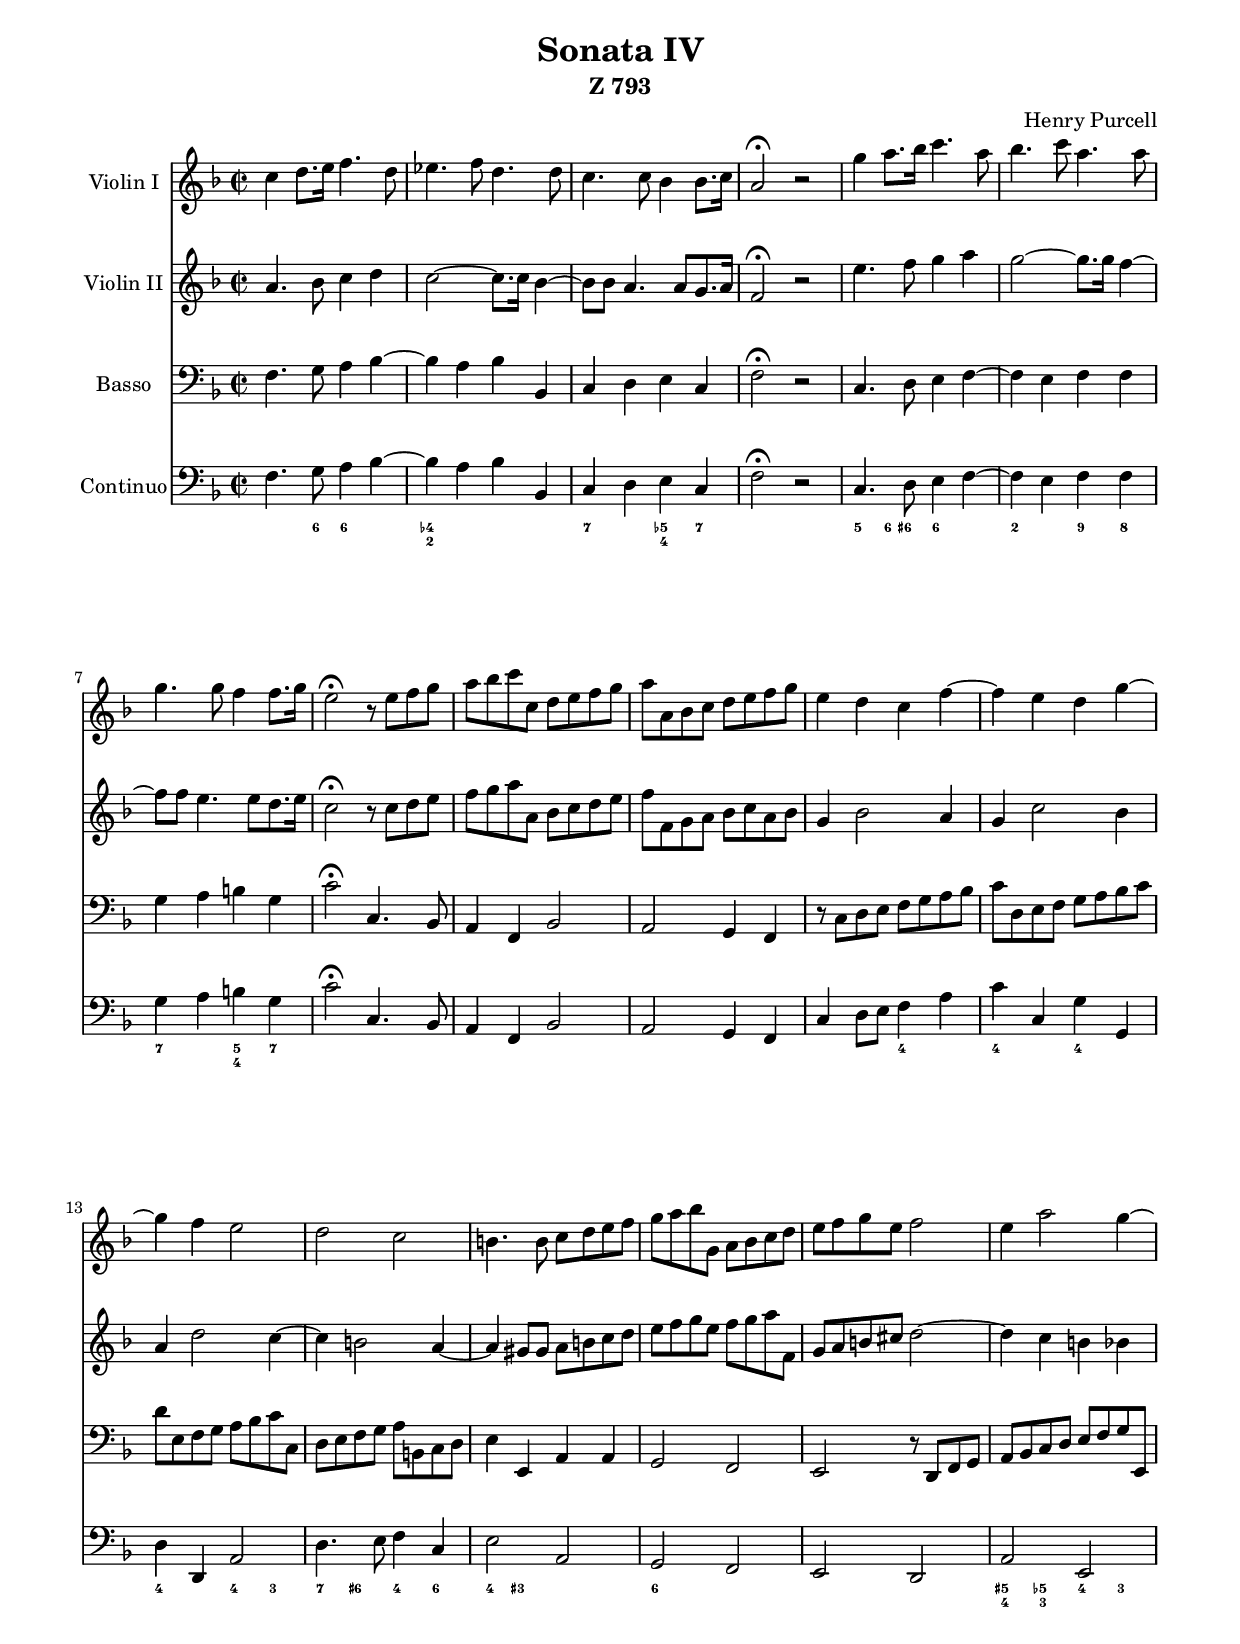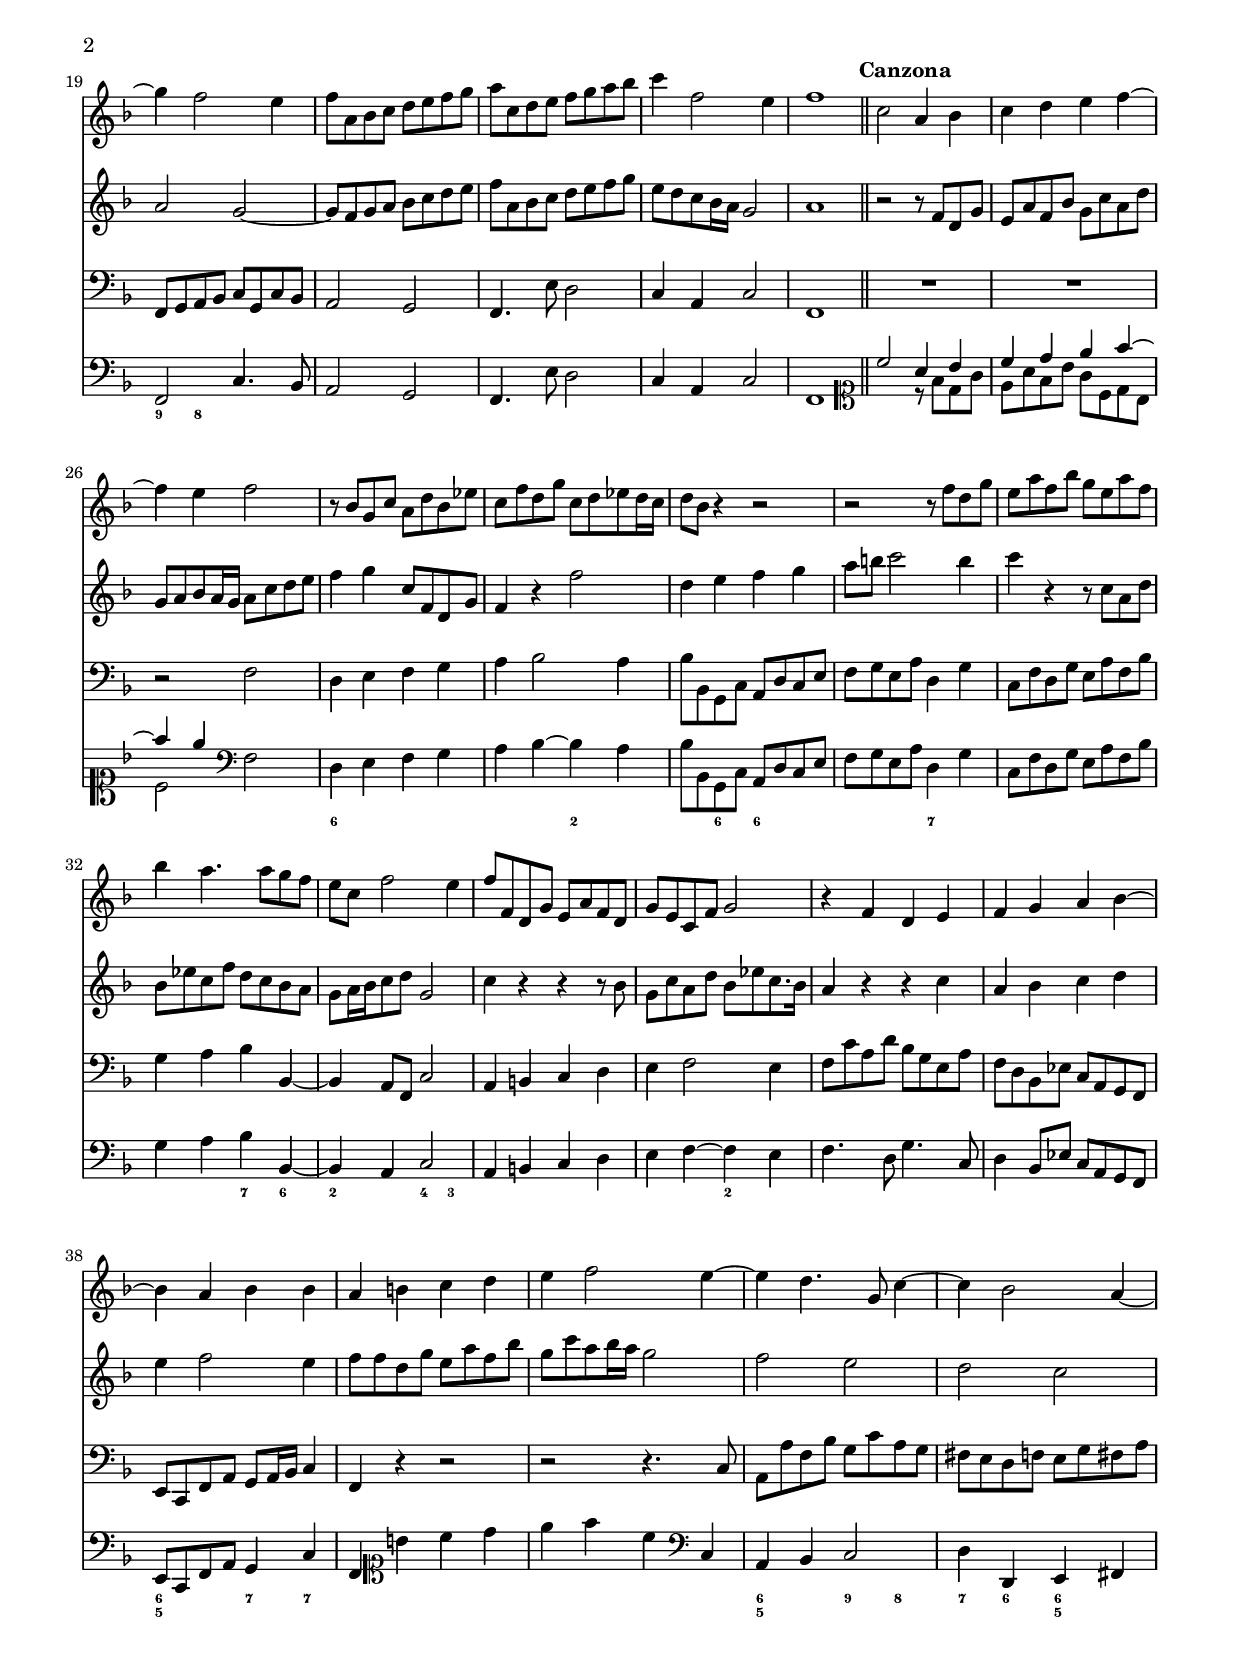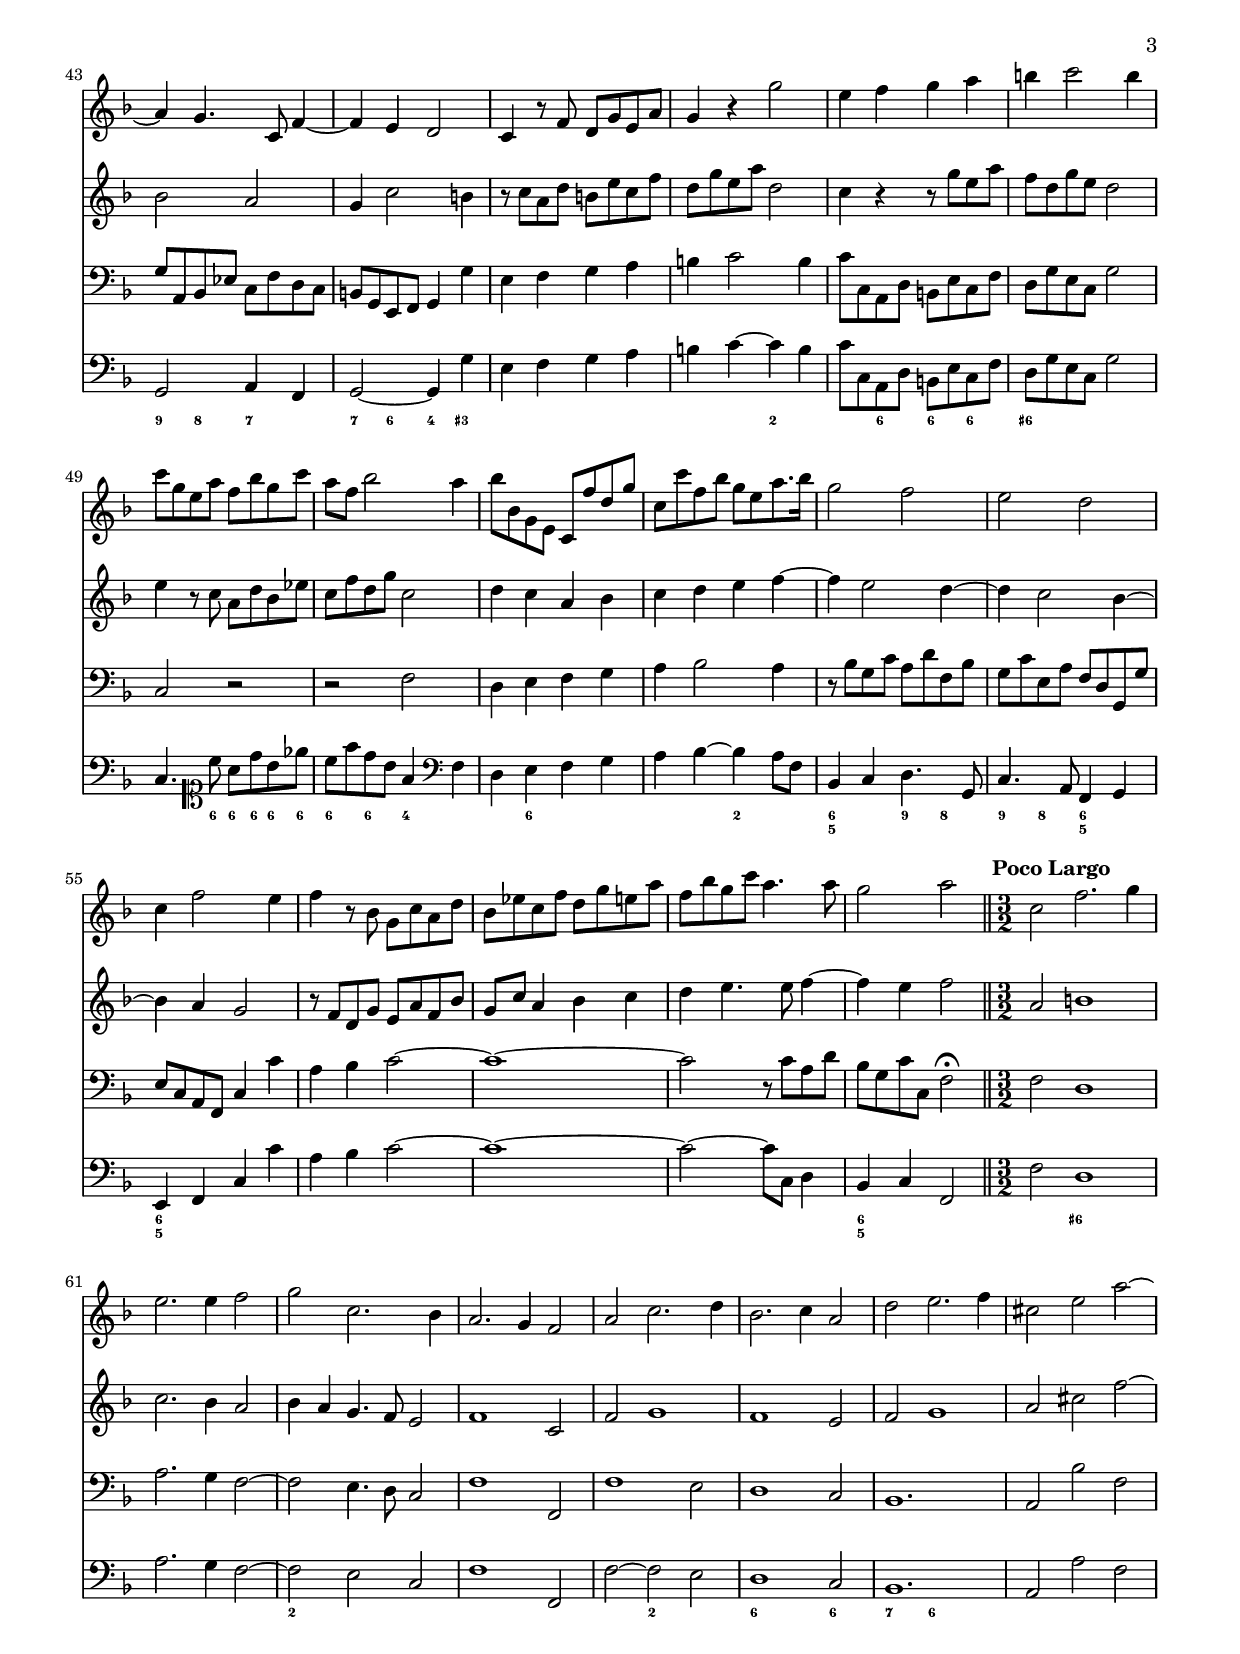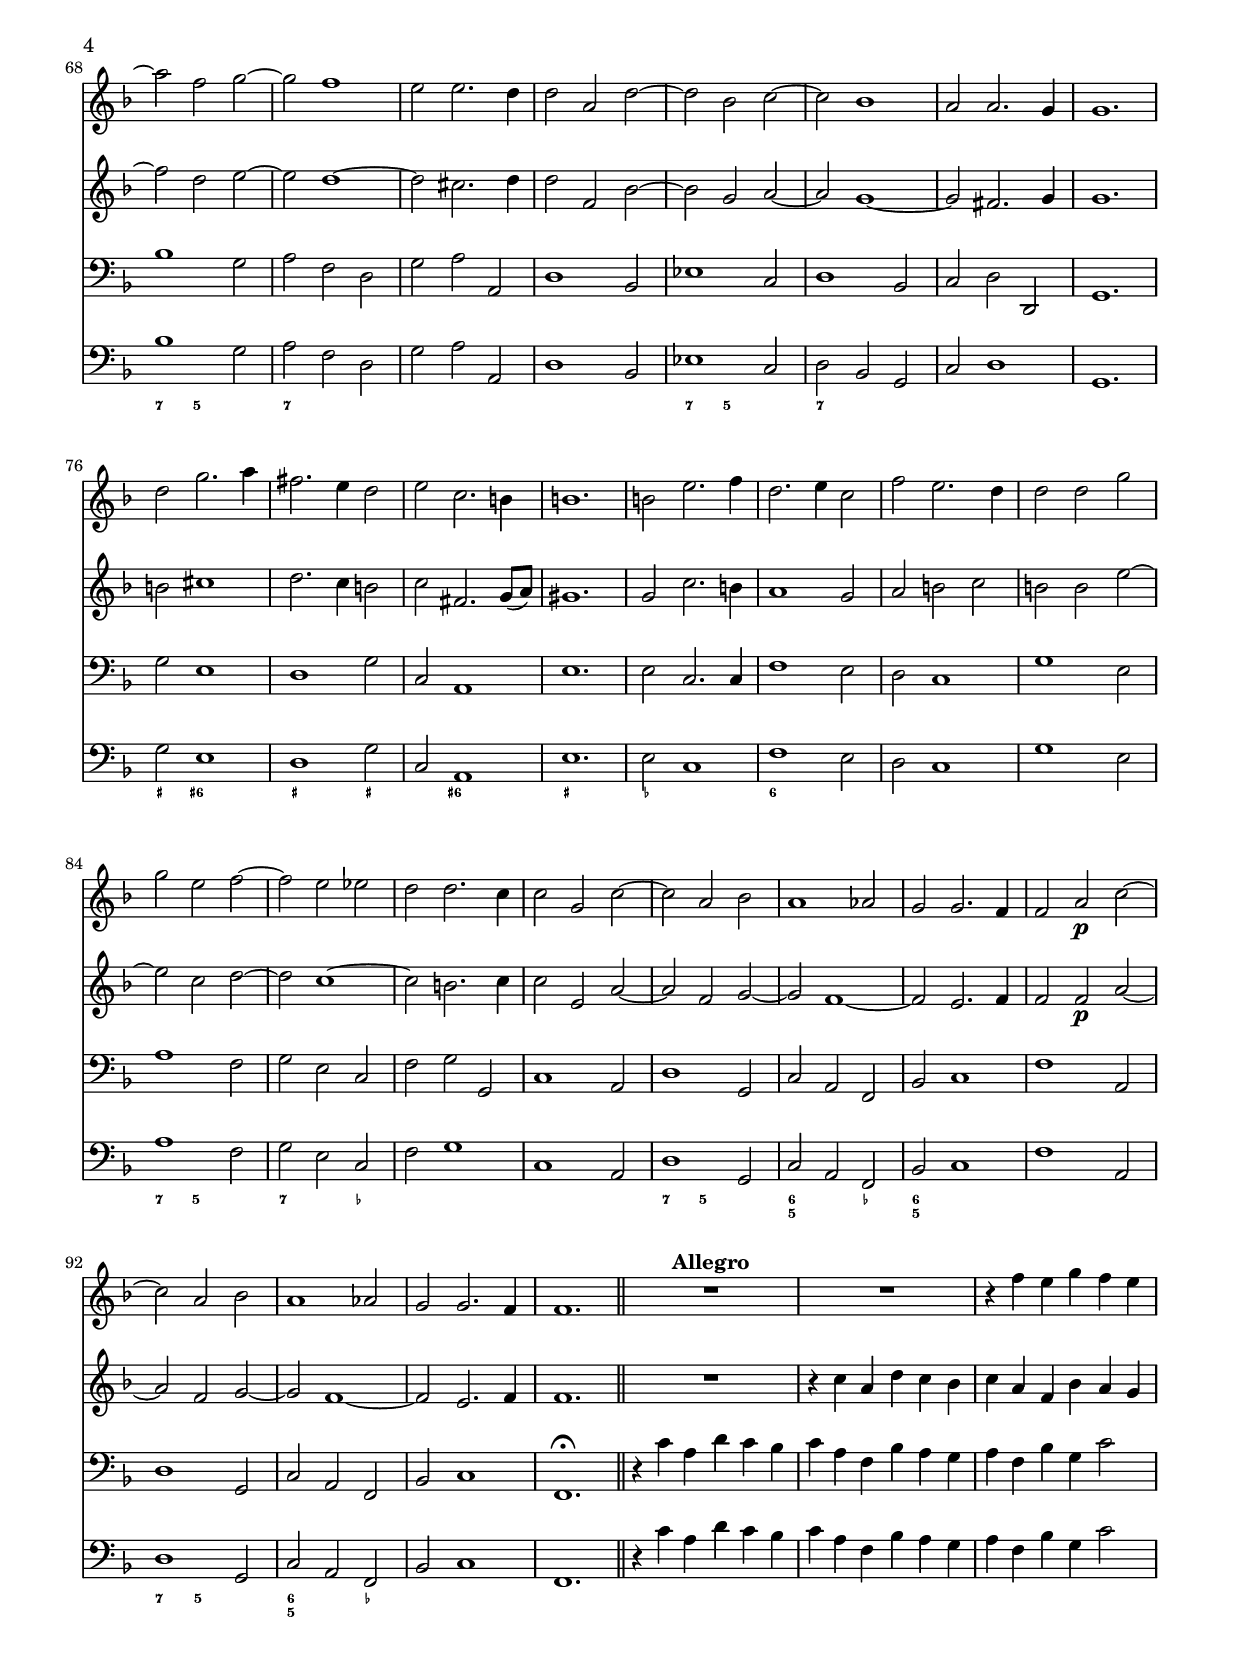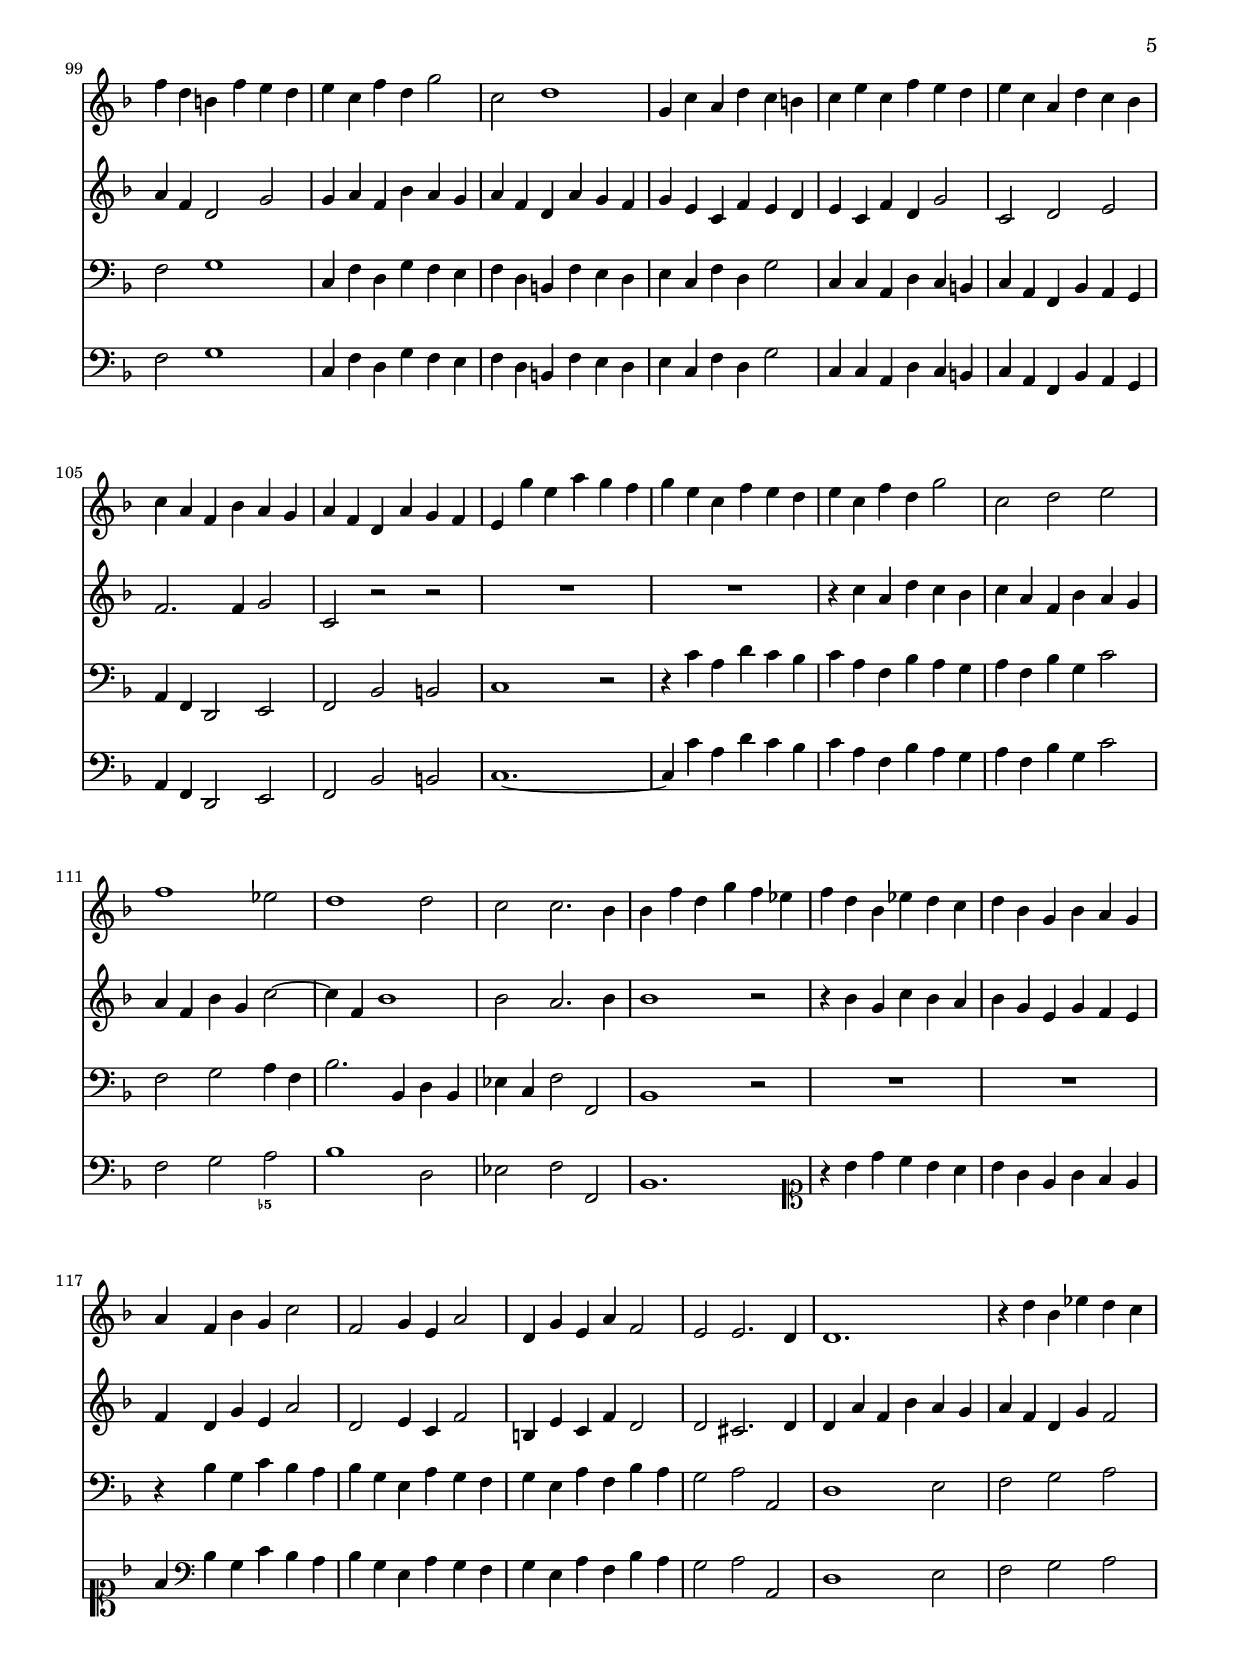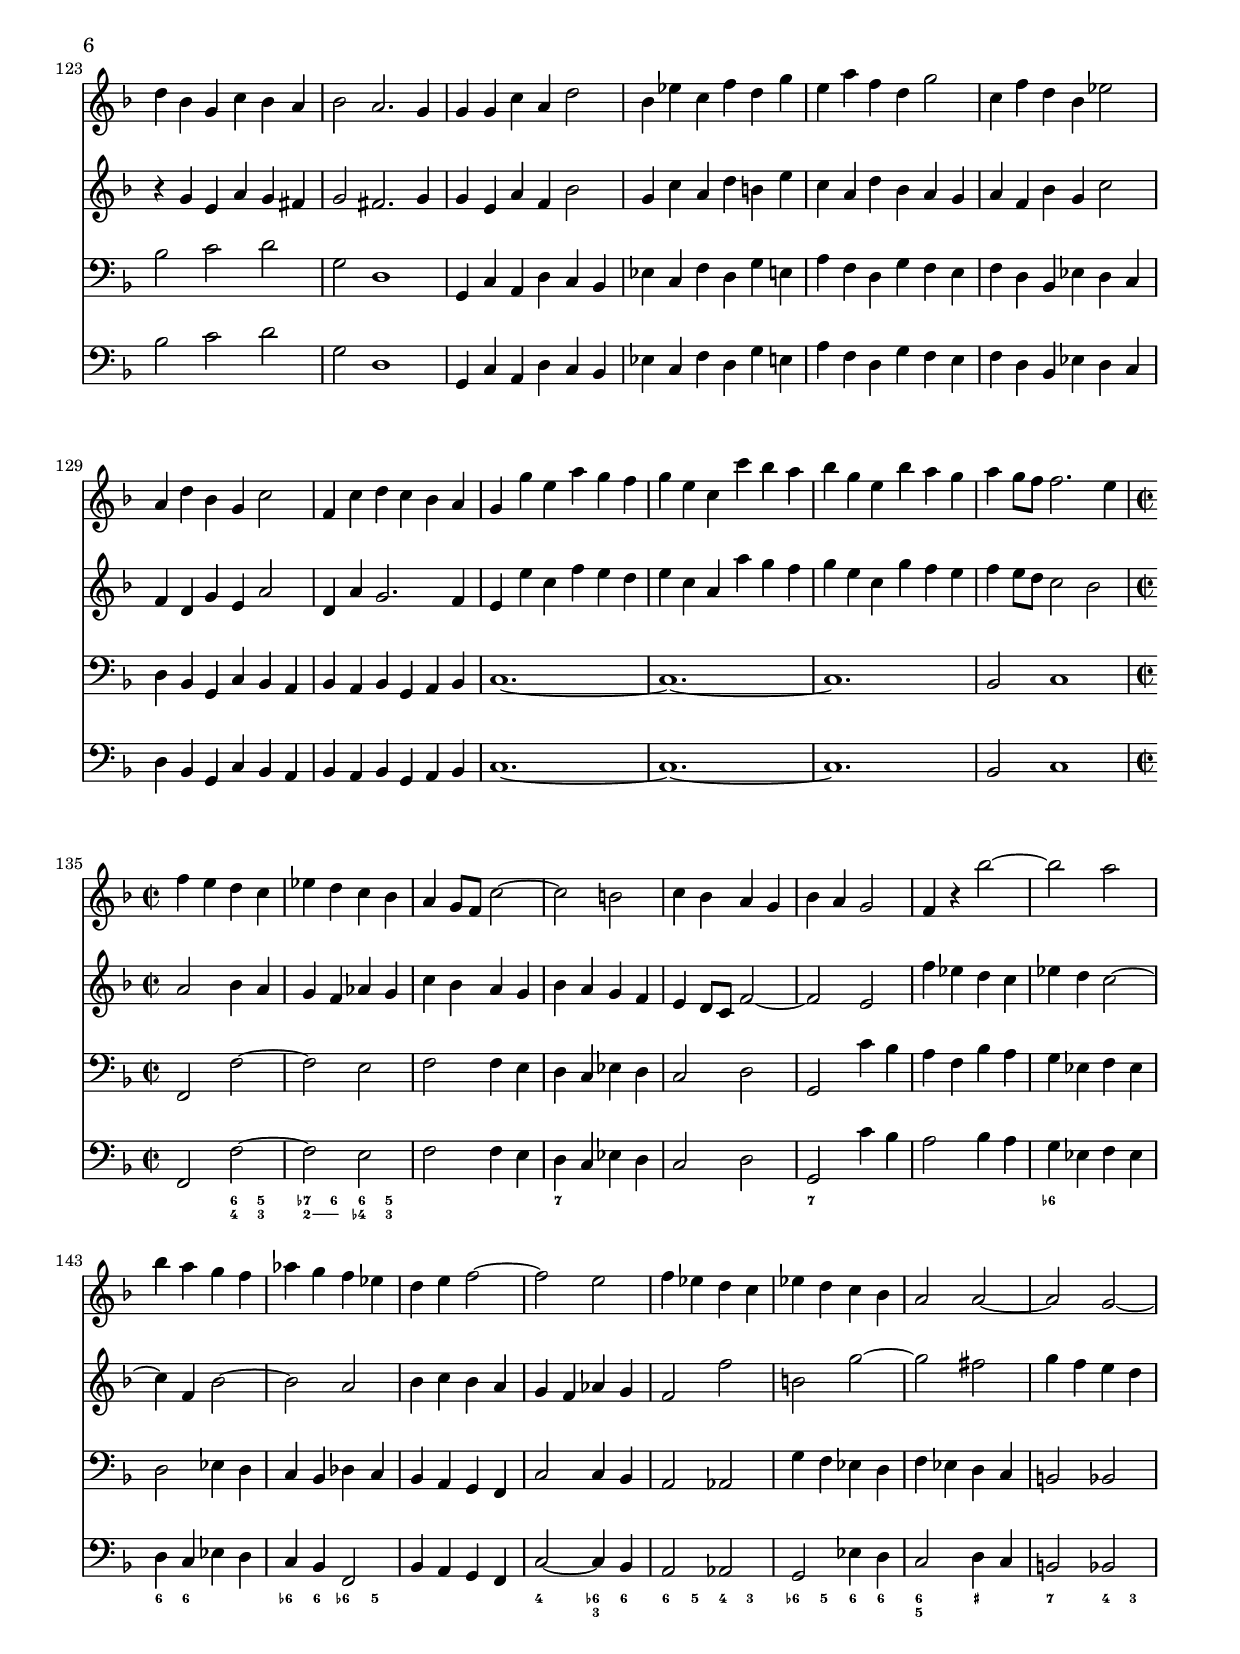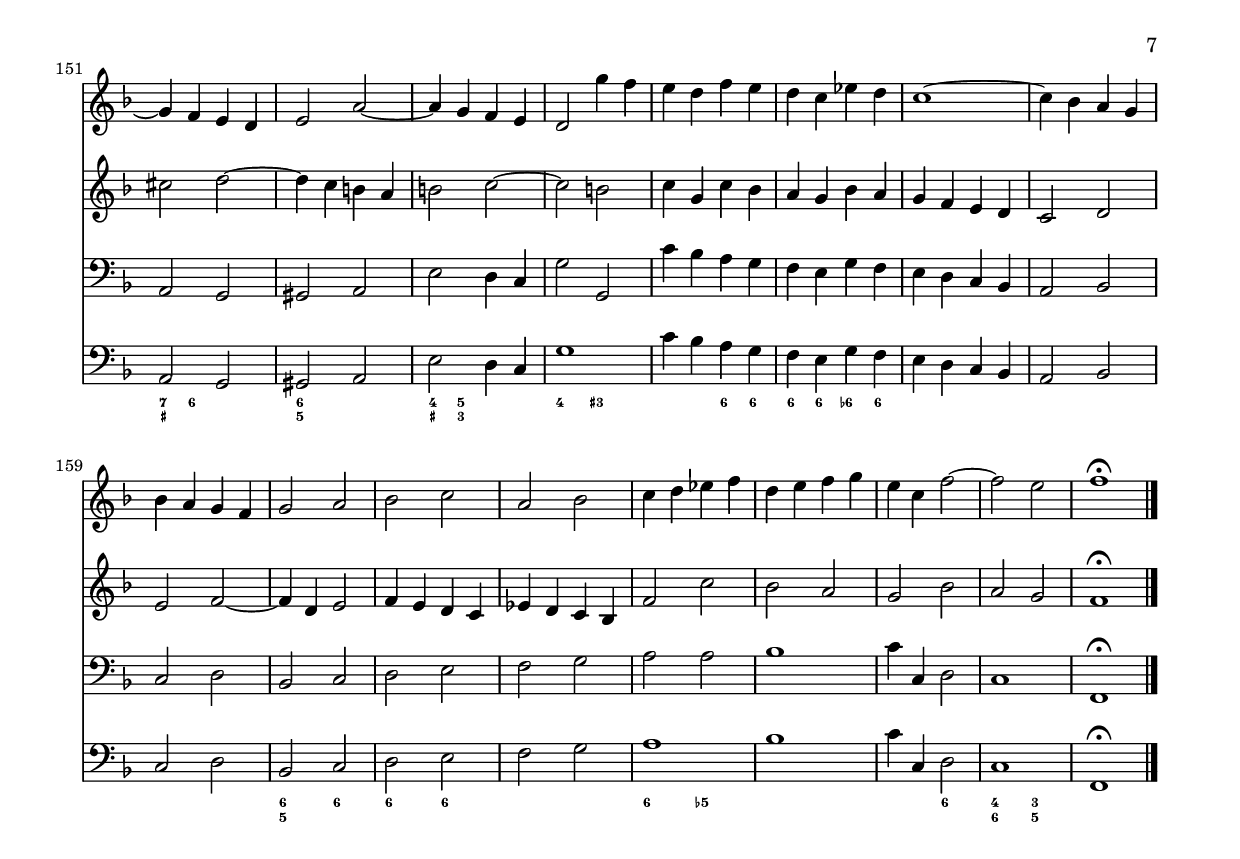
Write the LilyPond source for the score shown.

\version "2.18.2"

#(set-global-staff-size 18)

\paper {
	% a4 optimized
	left-margin   = 40\pt
	right-margin  = 40\pt
	top-margin    = 40\pt
	bottom-margin = 40\pt
	system-system-spacing #'minimum-distance = #14
}

% ugly alignment details here - a4 version
alleg = \markup { \halign #0 \bold Allegro }
canz  = \markup { \raise #1.6 { \halign #-0.6 \bold Canzona } }
plarg = \markup { \raise #1.5 { \halign #0.5 \bold { Poco Largo } } }

vlone = \relative c'' {
	\clef treble \key f \major \time 2/2
	c4 d8. e16 f4. d8
	es4. f8 d4. d8
	c4. c8 bes4 bes8. c16
	a2\fermata r                    % m 4
	g'4 a8. bes16 c4. a8
	bes4. c8 a4. a8
	g4. g8 f4 f8. g16
	e2\fermata r8 e f g             % m 8
	a bes c c, d e f g
	a a, bes c d e f g
	e4 d c f ~
	f e d g ~                       % m 12
	g f e2
	d c
	b4. b8 c d e f
	g a bes g, a bes c d            % m 16
	e f g e f2
	e4 a2 g4 ~
	g f2 e4
	f8 a, bes c d e f g             % m 20
	a c, d e f g a bes
	c4 f,2 e4
	f1 \bar "||"

	c2^\canz a4 bes                 % m 24
	c d e f ~
	f e f2
	r8 bes, g c a d bes es
	c f d g c, d es d16 c           % m 28
	d8 bes r4 r2
	r2 r8 f'8 d g
	e a f bes g e a f
	bes4 a4. a8 g f                 % m 32
	e c f2 e4
	f8 f, d g e a f d
	g e c f g2
	r4 f d e                        % m 36
	f g a bes ~
	bes a bes bes
	a b c d
	e f2 e4 ~                       % m 40
	e d4. g,8 c4 ~
	c bes2 a4 ~
	a g4. c,8 f4 ~
	f e d2                          % m 44
	c4 r8 f d g e a
	g4 r g'2
	e4 f g a
	b c2 b4                         % m 48
	c8 g e a f bes g c
	a f bes2 a4
	bes8 bes, g e c f' d g
	c, c' f, bes g e a8. bes16      % m 52
	g2 f
	e d
	c4 f2 e4
	f r8 bes, g c a d               % m 56
	bes es c f d g e a
	f bes g c a4. a8
	g2 a \bar "||"

	\time 3/2
	c,2^\plarg f2. g4               % m 60
	e2. e4 f2
	g2 c,2. bes4
	a2. g4 f2
	a c2. d4                        % m 64
	bes2. c4 a2
	d e2. f4
	cis2 e a ~
	a f g ~                         % m 68
	g f1
	e2 e2. d4
	d2 a d ~
	d bes c ~                       % m 72
	c bes1
	a2 a2. g4
	g1.
	d'2 g2. a4                      % m 76
	fis2. e4 d2
	e c2. b4
	b1.
	b2 e2. f4                       % m 80
	d2. e4 c2
	f2 e2. d4
	d2 d g
	g e f ~                         % m 84
	f e es
	d d2. c4
	c2 g c ~
	c a bes                         % m 88
	a1 aes2
	g g2. f4
	f2 a\p c ~
	c a bes                         % m 92
	a1 aes2
	g g2. f4
	f1. \bar "||"

	R1.^\alleg                      % m 96
	R1.
	r4 f' e g f e
	f d b f' e d
	e c f d g2                      % m 100
	c, d1
	g,4 c a d c b
	c e c f e d
	e c a d c bes                   % m 104
	c a f bes a g
	a f d a' g f
	e g' e a g f
	g e c f e d                     % m 108
	e c f d g2
	c, d e
	f1 es2
	d1 d2                           % m 112
	c c2. bes4
	bes f' d g f es
	f d bes es d c
	d bes g bes a g                 % m 116
	a f bes g c2
	f, g4 e a2
	d,4 g e a f2
	e e2. d4                        % m 120
	d1.
	r4 d' bes es d c
	d bes g c bes a
	bes2 a2. g4                     % m 124
	g g c a d2
	bes4 es c f d g
	e a f d g2
	c,4 f d bes es2                 % m 128
	a,4 d bes g c2
	f,4 c' d c bes a
	g g' e a g f
	g e c c' bes a                  % m 132
	bes g e bes' a g
	a g8 f f2. e4

	\time 2/2 f e d c
	es d c bes                      % m 136
	a g8 f c'2 ~
	c b
	c4 bes a g
	bes a g2                        % m 140
	f4 r bes'2 ~
	bes a
	bes4 a g f
	aes g f es                      % m 144
	d e f2 ~
	f e
	f4 es d c
	es d c bes                      % m 148
	a2 a ~
	a g ~
	g4 f e d
	e2 a ~                          % m 152
	a4 g f e
	d2 g'4 f
	e d f e
	d c es d                        % m 156
	c1 ~
	c4 bes a g
	bes a g f
	g2 a                            % m 160
	bes c
	a bes
	c4 d es f
	d e f g                         % m 164
	e c f2 ~
	f e
	f1\fermata \bar "|."
}

vltwo = \relative c'' {
	\clef treble \key f \major \time 2/2
	a4. bes8 c4 d
	c2 ~ c8. c16 bes4 ~
	bes8 bes a4. a8 g8. a16
	f2\fermata r                    % m 4
	e'4. f8 g4 a
	g2 ~ g8. g16 f4 ~
	f8 f e4. e8 d8. e16
	c2\fermata r8 c d e            % m 8
	f g a a, bes c d e
	f f, g a bes c a bes
	g4 bes2 a4
	g c2 bes4                       % m 12
	a d2 c4 ~
	c b2 a4 ~
	a gis8 gis a b c d
	e f g e f g a f,                % m 16
	g a b cis d2 ~
	d4 c b bes
	a2 g ~
	g8 f g a bes c d e              % m 20
	f a, bes c d e f g
	e d c bes16 a g2
	a1 \bar "||"

	r2 r8 f d g         % canzona     m 24
	e a f bes g c a d
	g, a bes a16 g a8 c d e
	f4 g c,8 f, d g
	f4 r f'2                        % m 28
	d4 e f g
	a8 b c2 b4
	c r r8 c,8 a d
	bes es c f d c bes a            % m 32
	g a16 bes c8 d g,2
	c4 r r r8 bes
	g c a d bes es c8. bes16
	a4 r r c                        % m 36
	a bes c d
	e f2 e4
	f8 f d g e a f bes
	g c a bes16 a g2                % m 40
	f e
	d c
	bes a
	g4 c2 b4                        % m 44
	r8 c a d b e c f
	d g e a d,2
	c4 r r8 g' e a
	f d g e d2                      % m 48
	e4 r8 c a d bes es
	c f d g c,2
	d4 c a bes
	c d e f ~                       % m 52
	f e2 d4 ~
	d c2 bes4 ~
	bes a g2
	r8 f d g e a f bes              % m 56
	g c a4 bes c
	d e4. e8 f4 ~
	f e f2 \bar "||"

	\time 3/2 a,2 b1    % largo       m 60
	c2. bes4 a2
	bes4 a g4. f8 e2
	f1 c2
	f g1                            % m 64
	f e2
	f g1
	a2 cis f ~
	f d e ~                         % m 68
	e d1 ~
	d2 cis2. d4
	d2 f, bes ~
	bes g a ~                       % m 72
	a g1 ~
	g2 fis2. g4
	g1.
	b2 cis1                         % m 76
	d2. c4 b2
	c fis,2. g8( a)
	gis1.
	g2 c2. b4                       % m 80
	a1 g2
	a b c
	b b e ~
	e c d ~                         % m 84
	d c1 ~
	c2 b2. c4
	c2 e, a ~
	a f g ~                         % m 88
	g f1 ~
	f2 e2. f4
	f2 f\p a ~
	a f g ~                         % m 92
	g f1 ~
	f2 e2. f4
	f1. \bar "||"    % repeat?

	R1.        % allegro              m 96
	r4 c' a d c bes
	c a f bes a g
	a f d2 g
	g4 a f bes a g                  % m 100
	a f d a' g f
	g e c f e d
	e c f d g2
	c, d e                          % m 104
	f2. f4 g2
	c, r r
	R1.*2                           % m 108
	r4 c' a d c bes
	c a f bes a g
	a f bes g c2 ~
	c4 f, bes1                      % m 112
	bes2 a2. bes4
	bes1 r2
	r4 bes g c bes a
	bes g e g f e                   % m 116
	f d g e a2
	d, e4 c f2
	b,4 e c f d2
	d cis2. d4                      % m 120
	d a' f bes a g
	a f d g f2
	r4 g e a g fis
	g2 fis2. g4                     % m 124
	g e a f bes2
	g4 c a d b e
	c a d bes a g
	a f bes g c2                    % m 128
	f,4 d g e a2
	d,4 a' g2. f4
	e e' c f e d
	e c a a' g f                    % m 132
	g e c g' f e
	f e8 d c2 bes

	\time 2/2 a bes4 a
	g f aes g                       % m 136
	c bes a g
	bes a g f
	e d8 c f2 ~
	f e                             % m 140
	f'4 es d c
	es d c2 ~
	c4 f, bes2 ~
	bes a                           % m 148
	bes4 c bes a
	g f aes g
	f2 f'
	b, g' ~                         % m 152
	g fis
	g4 f e d
	cis2 d ~
	d4 c b a                        % m 156
	b2 c ~
	c b
	c4 g c bes
	a g bes a                       % m 160
	g f e d
	c2 d
	e f ~
	f4 d e2                         % m 164
	f4 e d c
	es d c bes
	f'2 c'
	bes a                           % m 168
	g bes
	a g
	f1\fermata \bar "|."
}

basso = \relative c {
	\clef bass \key f \major \time 2/2
	f4. g8 a4 bes ~
	bes a bes bes,
	c d e c
	f2\fermata r                    % m 4
	c4. d8 e4 f ~
	f e f f
	g a b g
	c2\fermata c,4. bes8            % m 8
	a4 f bes2
	a g4 f
	r8 c' d e f g a bes
	c d, e f g a bes c              % m 12
	d e, f g a bes c c,
	d e f g a b, c d
	e4 e, a a
	g2 f                            % m 16
	e r8 d f g
	a bes c d e f g e,
	f g a bes c g c bes
	a2 g                            % m 20
	f4. e'8 d2
	c4 a c2
	f,1 \bar "||"

	R1           % canzona          % m 24
	R1
	r2 f'
	d4 e f g
	a bes2 a4
	bes8 bes, g c a d c e           % m 28
	f g e a d,4 g
	c,8 f d g e a f bes
	g4 a bes bes, ~
	bes a8 f c'2                    % m 32
	a4 b c d
	e f2 e4
	f8 c' a d bes g e a
	f d bes es c a g f              % m 36
	e c f a g a16 bes c4
	f, r r2
	r2 r4. c'8
	a a' f bes g c a g              % m 40
	fis e d f e g fis a
	g a, bes es c f d c
	b g e f g4 g'
	e f g a                         % m 44
	b c2 b4
	c8 c, a d b e c f
	d g e c g'2
	c, r                            % m 48
	r f
	d4 e f g
	a bes2 a4
	r8 bes g c a d f, bes           % m 52
	g c e, a f d g, g'
	e c a f c'4 c'
	a bes c2 ~
	c1 ~                            % m 56
	c2 r8 c a d
	bes g c c, f2\fermata \bar "||"

	\time 3/2    % poco largo
	f2 d1
	a'2. g4 f2 ~                    % m 60
	f e4. d8 c2
	f1 f,2
	f'1 e2
	d1 c2                           % m 64
	bes1.
	a2 bes' f
	bes1 g2
	a f d                           % m 68
	g a a,
	d1 bes2
	es1 c2
	d1 bes2                         % m 72
	c2 d d,
	g1.
	g'2 e1
	d g2                            % m 76
	c, a1
	e'1.
	e2 c2. c4
	f1 e2                           % m 80
	d2 c1
	g' e2
	a1 f2
	g e c                           % m 84
	f g g,
	c1 a2
	d1 g,2
	c a f                           % m 88
	bes c1
	f1 a,2
	d1 g,2
	c a f                           % m 92
	bes c1
	f,1.\fermata \bar "||"

	r4 c'' a d c bes     % allegro
	c a f bes a g                   % m 96
	a f bes g c2
	f, g1
	c,4 f d g f e
	f d b f' e d                    % m 100
	e c f d g2
	c,4 c a d c b
	c a f bes a g
	a f d2 e                        % m 104
	f bes b
	c1 r2
	r4 c' a d c bes
	c a f bes a g                   % m 108
	a f bes g c2
	f, g a4 f
	bes2. bes,4 d bes
	es c f2 f,                      % m 112
	bes1 r2
	R1.*2
	r4 bes' g c bes a               % m 116
	bes g e a g f
	g e a f bes a
	g2 a a,
	d1 e2                           % m 120
	f g a
	bes c d
	g, d1
	g,4 c a d c bes                 % m 124
	es c f d g e
	a f d g f e
	f d bes es d c
	d bes g c bes a                 % m 128
	bes a bes g a bes
	c1. ~
	c ~
	c                               % m 132
	bes2 c1

	\time 2/2 f,2 f' ~
	f e
	f f4 e                          % m 136
	d c es d
	c2 d
	g, c'4 bes
	a f bes a                       % m 140
	g es f es
	d2 es4 d
	c bes des c
	bes a g f                       % m 144
	c'2 c4 bes
	a2 aes
	g'4 f es d
	f es d c                        % m 148
	b2 bes
	a g
	gis a
	e' d4 c                         % m 152
	g'2 g,
	c'4 bes a g
	f e g f
	e d c bes                       % m 156
	a2 bes
	c d
	bes c
	d e                             % m 160
	f g
	a a
	bes1
	c4 c, d2                        % m 164
	c1
	f,\fermata \bar "|."
}

continuo = {
	<<
	\new Voice \relative c {
		\clef bass \key f \major \time 2/2
		f4. g8 a4 bes ~
		bes a bes bes,
		c d e c
		f2\fermata r               % m 4
		c4. d8 e4 f ~
		f e f f
		g a b g
		c2\fermata c,4. bes8       % m 8
		a4 f bes2
		a g4 f
		c' d8 e f4 a
		c c, g' g,                 % m 12
		d' d, a'2
		d4. e8 f4 c
		e2 a,2
		g f                        % m 16
		e d
		a' e
		f c'4. bes8
		a2 g                       % m 20
		f4. e'8 d2
		c4 a c2
		f,1 \bar "||"

		\clef soprano     % canzona
		<<
		{ \voiceOne
			c'''2 a4 bes       % m 24
			c d e f ~
			f e
		}
		\new Voice { \voiceTwo
			s2 r8 f, d g        % m 24
			e a f bes g c, d bes
			c2
		}
		>> \oneVoice \clef bass
		    f,2
		d4 e f g
		a bes ~ bes a               % m 28
		bes8 bes, g c a d c e
		f g e a d,4 g
		c,8 f d g e a f bes
		g4 a bes bes, ~             % m 32
		bes a c2
		a4 b c d
		e f ~ f e
		f4. d8 g4. c,8              % m 36
		d4 bes8 es c a g f
		e c f a g4 c
		f, \clef soprano b'' c d
		e f c \clef bass c,,        % m 40
		a bes c2
		d4 d, e fis
		g2 a4 f
		g2 ~ g4 g'                  % m 44
		e f g a
		b c ~ c b
		c8 c, a d b e c f
		d g e c g'2                 % m 48
		c,4. \clef soprano c''8
		    a d bes es
		c f d bes f4 \clef bass f,
		d e f g
		a bes ~ bes a8 f            % m 52
		bes,4 c d4. g,8
		c4. a8 f4 g
		e f c' c'
		a bes c2 ~                  % m 56
		c1 ~
		c2 ~ c8 c, d4
		bes c f,2 \bar "||"

		\time 3/2   % poco largo
		f'2 d1                      % m 60
		a'2. g4 f2 ~
		f e c
		f1 f,2
		f' ~ f e                    % m 64
		d1 c2
		bes1.
		a2 a' f
		bes1 g2                     % m 68
		a f d
		g a a,
		d1 bes2
		es1 c2                      % m 72
		d bes g
		c d1
		g,1.
		g'2 e1                      % m 76
		d g2
		c, a1
		e'1.
		e2 c1                       % m 80
		f1 e2
		d c1
		g'1 e2
		a1 f2                       % m 84
		g e c
		f g1
		c,1 a2
		d1 g,2                      % m 88
		c a f
		bes c1
		f1 a,2
		d1 g,2                      % m 92
		c a f
		bes c1
		f,1. \bar "||"

		r4 c'' a d c bes            % m 96
		c a f bes a g
		a f bes g c2
		f, g1
		c,4 f d g f e               % m 100
		f d b f' e d
		e c f d g2
		c,4 c a d c b
		c a f bes a g               % m 104
		a f d2 e
		f bes b
		c1. ~
		c4 c' a d c bes             % m 108
		c a f bes a g
		a f bes g c2
		f, g a
		bes1 d,2                    % m 112
		es f f,
		bes1. \clef soprano
		r4 bes'' d c bes a
		bes g e g f e               % m 116
		f \clef bass bes, g c bes a
		bes g e a g f
		g e a f bes a
		g2 a a,                     % m 120
		d1 e2
		f g a
		bes c d
		g, d1                       % m 124
		g,4 c a d c bes
		es c f d g e
		a f d g f e
		f d bes es d c              % m 128
		d bes g c bes a
		bes a bes g a bes
		c1. ~
		c ~                         % m 132
		c
		bes2 c1

		\time 2/2 f,2 f' ~
		f e                         % m 136
		f f4 e
		d c es d
		c2 d
		g,2 c'4 bes                 % m 140
		a2 bes4 a
		g es f es
		d c es d
		c bes f2                    % m 144
		bes4 a g f
		c'2 ~ c4 bes
		a2 aes
		g es'4 d                    % m 148
		c2 d4 c
		b2 bes
		a g
		gis a                       % m 152
		e' d4 c
		g'1
		c4 bes a g
		f e g f                     % m 156
		e d c bes
		a2 bes
		c d
		bes c                       % m 160
		d e
		f g
		a1
		bes                         % m 164
		c4 c, d2
		c1
		f,\fermata \bar "|."
	}

	\new FiguredBass {
		\override FiguredBass.BassFigure #'font-size = #-1
		\figuremode {
			r4. <6>8 <6>4 r
			<4- 2>4 r2.
			<7>4 r <5- 4> <7>
			r1                      % m 4
			<5>4 <6>8 <6+> <6>2
			<2> <9>4 <8>
			<7>2 <5 4>4 <7>
			r1                      % m 8
			r
			r
			r2 <4>
			<4> <4>                 % m 12
			<4> <4>4 <3>
			<7> <6+> <4> <6>
			<4> <3+> r2
			<6> r                   % m 16
			r1
			<5+ 4>4 <5- 3> <4> <3>
			<9> <8> r2
			r1                      % m 20
			r
			r
			r

			r1   % canzona            m 24
			r
			r
			<6>
			r2 <2>                  % m 28
			r4 <6> <6> r
			r2 <7>
			r1
			r2 <7>4 <6>             % m 32
			<2>2 <4>4 <3>
			r1
			r2 <2>
			r1                      % m 36
			r
			<6 5>2 <7>4 <7>
			r1
			r                       % m 40
			<6 5>2 <9>4 <8>
			<7> <6> <6 5> r
			<9> <8> <7> r
			<7> <6> <4> <3+>        % m 44
			r1
			r2 <2>
			r4 <6> <6> <6>
			<6+>2 r                 % m 48
			r4. <6>8 <6> <6> <6>
			    <6>
			<6>4 <6> <4> r
			r <6> r2
			r <2>                   % m 52
			<6 5> <9>4 <8>
			<9> <8> <6 5>2
			<6 5>1
			r                       % m 56
			r
			r
			<6 5>

			r2 <6+>1   % p largo      m 60
			r1.
			<2>
			r1.
			r2 <2>1                 % m 64
			<6>1 <6>2
			<7>2 <6>1
			r1.
			<7>2 <5> r              % m 68
			<7> r1
			r1.
			r
			<7>2 <5> r              % m 72
			<7> r1
			r1.
			r
			<_+>2 <6+>1             % m 76
			<_+>1 <_+>2
			r2 <6+>1
			<_+>1.
			<_->2 r1                % m 80
			<6>1.
			r
			r
			<7>2 <5> r              % m 84
			<7> r <_->
			r1.
			r
			<7>2 <5> r              % m 88
			<6 5>2 r <_->
			<6 5>2 r1
			r1.
			<7>2 <5> r              % m 92
			<6 5>2 r <_->
			r1.
			r

			% allegro
			r1. r r r
			r r r r
			r r r r
			r r r
			r1 <5->2
			r1.                     % m 112
			r r r r
			r r r r
			r r r r
			r r r r
			r r r r
			r r

			r2 <6 4>4 <5 3>
			\bassFigureExtendersOn
			<7- 2> <6 2> \bassFigureExtendersOff
			    <6 4-> <5 3>        % m 136
			r1
			<7>
			r
			<7>                     % m 140
			r
			<6->
			<6>4 <6> r2
			<6->4 <6> <6-> <5>      % m 144
			r1
			<4>2 <6- 3>4 <6>
			<6> <5> <4> <3>
			<6-> <5> <6> <6>        % m 148
			<6 5>2 <_+>
			<7> <4>4 <3>
			<7 _+> <6> r2
			<6 5> r                 % m 152
			<4 _+>4 <5 3> r2
			<4> <3+>
			r2 <6>4 <6>
			<6> <6> <6-> <6>        % m 156
			r1
			r
			r
			<6 5>2 <6>              % m 160
			<6> <6>
			r1
			<6>2 <5->
			r1                      % m 164
			r2 <6>
			<4 6> <3 5>
		}
	}
	>>
}

\header {
	title    = "Sonata IV"
	subtitle = "Z 793"
	composer = "Henry Purcell"
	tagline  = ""
}

\score {
	<<
	\new Staff {
		\set Staff.instrumentName = #"Violin I"
		\vlone
	}
	\new Staff {
		\set Staff.instrumentName = #"Violin II"
		\vltwo
	}
	\new Staff {
		\set Staff.instrumentName = #"Basso"
		\basso
	}
	\new Staff {
		\set Staff.instrumentName = #"Continuo"
		\continuo
	}
	>>
}
